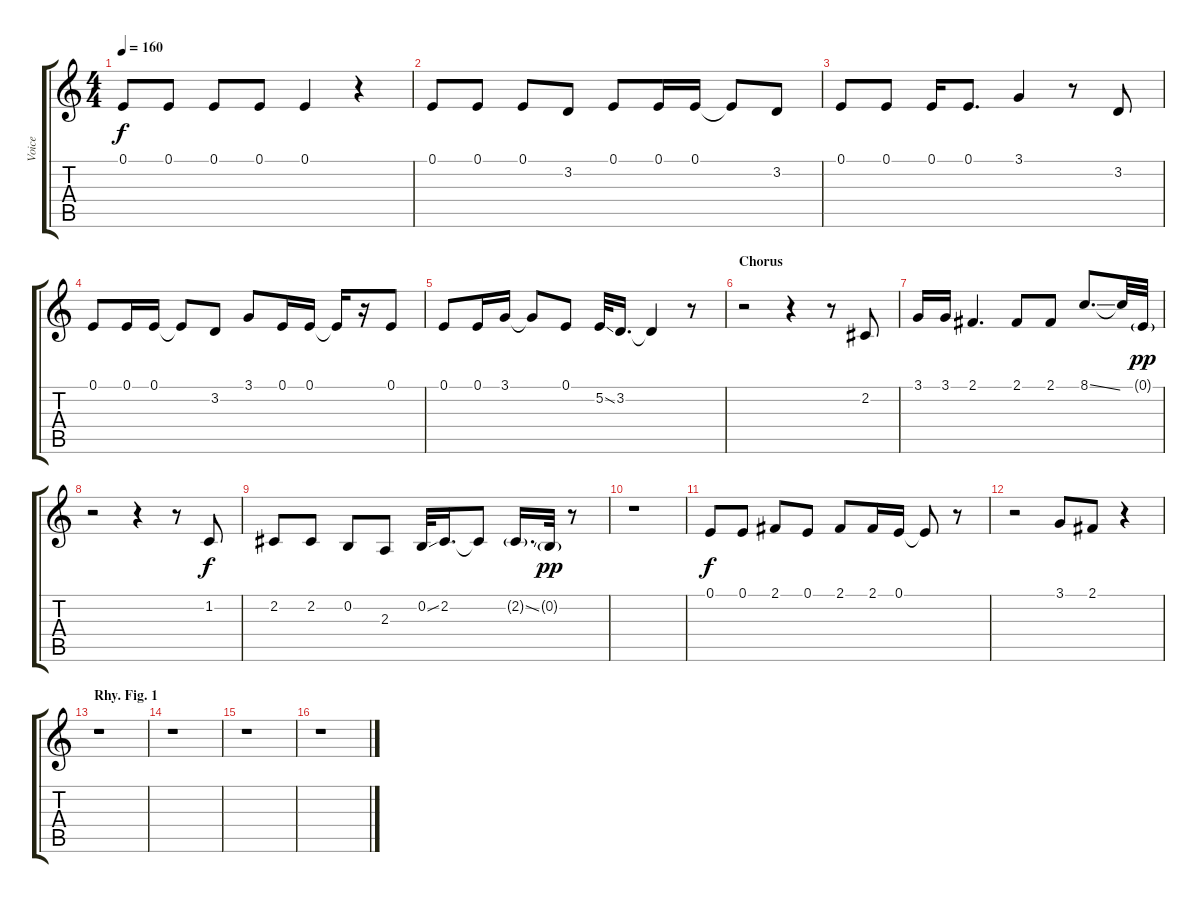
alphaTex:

\track ("Voice" "Voice") {instrument lead6voice}
\staff {score tabs}
\tuning (E4 B3 G3 D3 A2 E2) {hide}
\ts (4 4)
\tempo 160
\clef g2
\ks c
0.1.8{dy f} 0.1.8 0.1.8 0.1.8 0.1.4 r.4 |
0.1.8 0.1.8 0.1.8 3.2.8 0.1.8 0.1.16 0.1.16 0.1{t}.8 3.2.8 |
0.1.8 0.1.8 0.1.16 0.1.8{d} 3.1.4 r.8 3.2.8 |
0.1.8 0.1.16 0.1.16 0.1{t}.8 3.2.8 3.1.8 0.1.16 0.1.16 0.1{t}.16 r.16 0.1.8 |
0.1.8 0.1.16 3.1.16 3.1{t}.8 0.1.8 5.2{ss}.32 3.2.16{d} 3.2{t}.4 r.8 |
\section ("" "Chorus")
r.2 r.4 r.8 2.2.8 |
3.1.16 3.1.16 2.1.4{d} 2.1.8 2.1.8 8.1{ss}.8{d} 8.1{t}.32 0.1{g}.32{dy pp} |
r.2 r.4 r.8 1.2.8{dy f} |
2.2.8 2.2.8 0.2.8 2.3.8 0.2{ss}.32 2.2.16{d} 2.2{t}.8 2.2{ss g}.16{d} 0.2{g}.32{dy pp} r.8 |
r.1 |
0.1.8{dy f} 0.1.8 2.1.8 0.1.8 2.1.8 2.1.16 0.1.16 0.1{t}.8 r.8 |
r.2 3.1.8 2.1.8 r.4 |
\section ("" "Rhy. Fig. 1")
r.1 |
r.1 |
r.1 |
r.1
